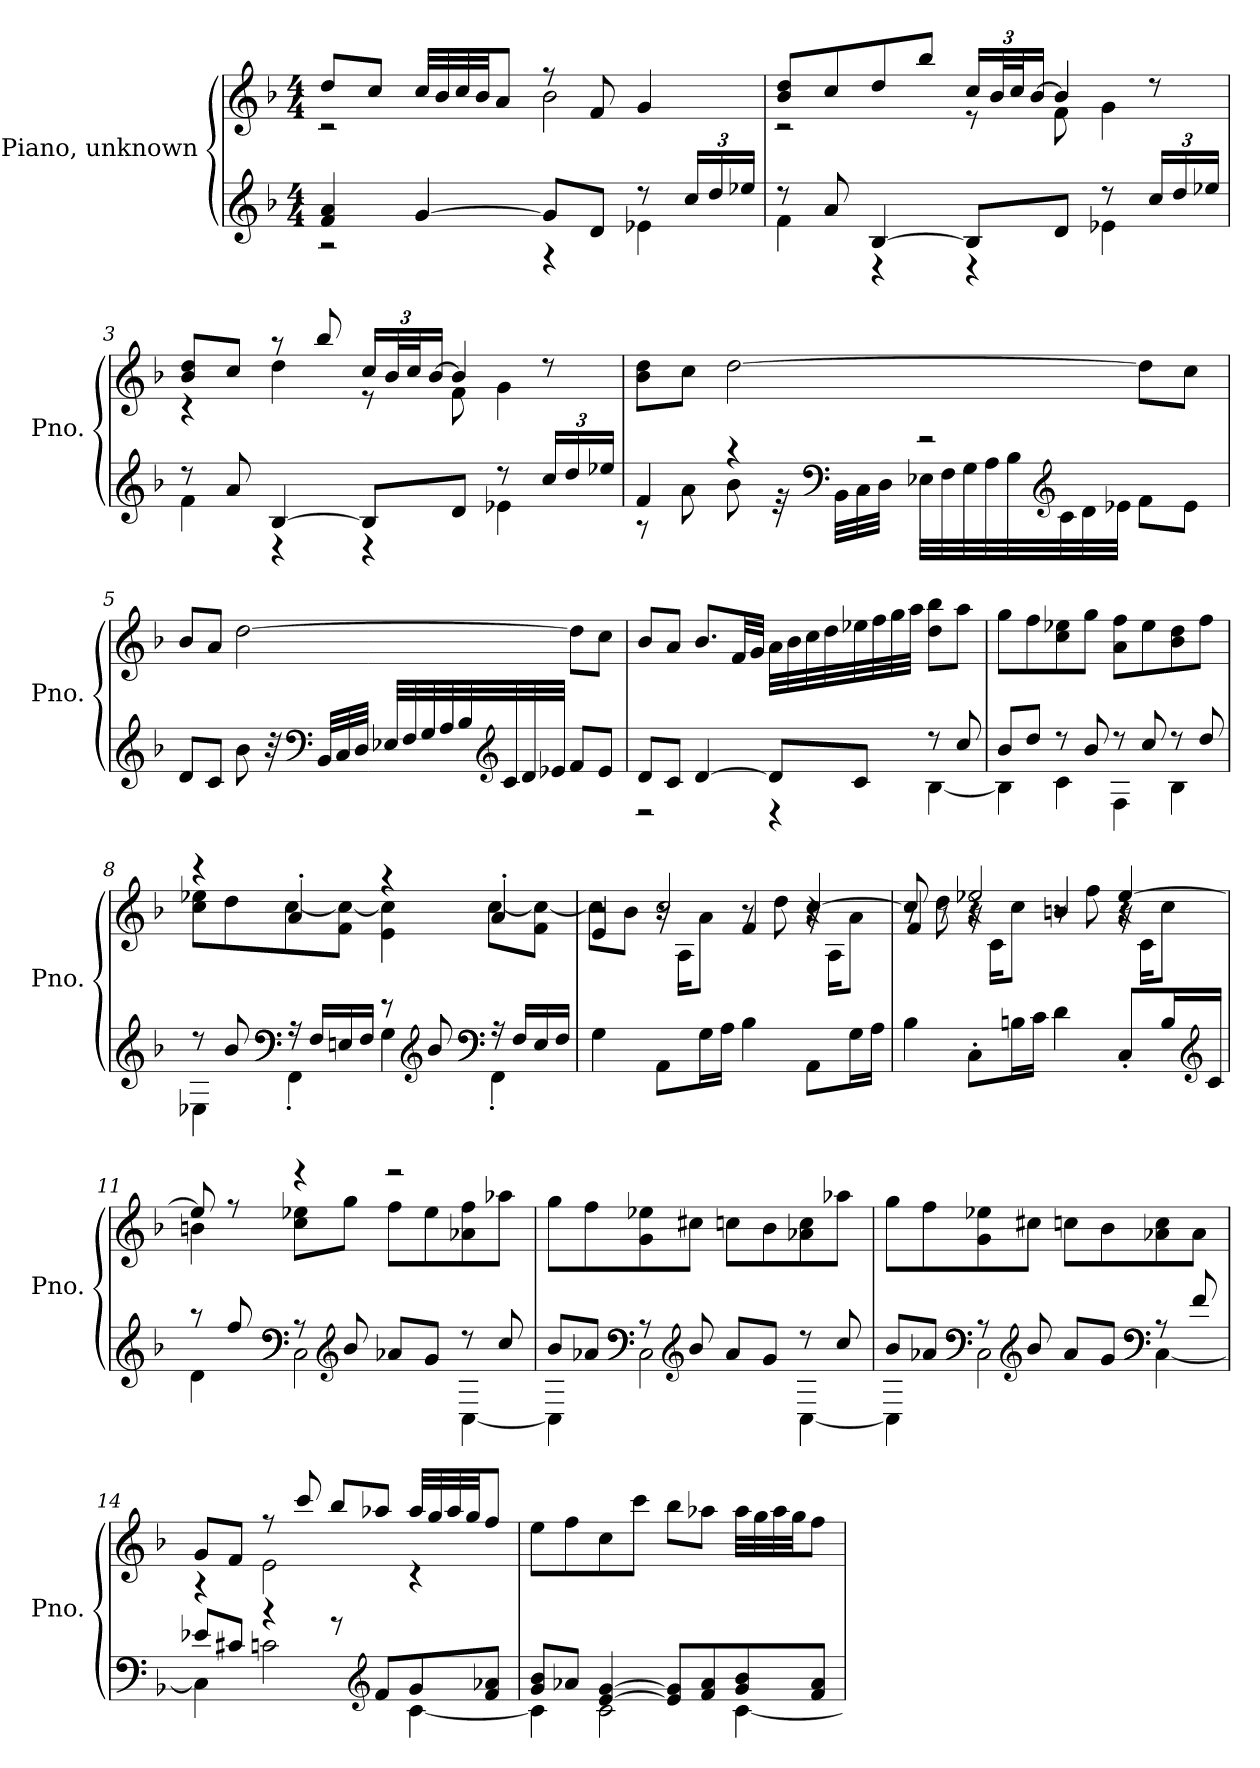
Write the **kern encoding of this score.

**kern	**kern
*part1	*part1
*staff2	*staff1
*I"Piano, unknown	*
*I'Pno.	*
*clefG2	*clefG2
*k[b-]	*k[b-]
*M4/4	*M4/4
*MM120	*MM120
=1	=1
*^	*^
4f/ 4a/	2r	8dd/L	2r
.	.	8cc/J	.
[4g/	.	32cc/LLL	.
.	.	32b-/	.
.	.	32cc/	.
.	.	32b-/JJ	.
.	.	8a/J	.
8g/L]	4r	8r	2b-\
8d/J	.	8f/	.
8r	4e-X\	4g/	.
*Xbrackettup	*	*	*
24cc/LL	.	.	.
24dd/	.	.	.
24ee-X/JJ	.	.	.
=2	=2	=2	=2
8r	4f\	8b-/ 8dd/L	2r
8a/	.	8cc/	.
[4B-/	4r	8dd/	.
.	.	8bb-/J	.
*	*	*Xbrackettup	*
8B-/L]	4r	24cc/LL	8r
.	.	48b-/L	.
.	.	48cc/J	.
.	.	[24b-/JJ	.
8d/J	.	4b-/]	8f\
8r	4e-X\	.	4g\
24cc/LL	.	8r	.
24dd/	.	.	.
24ee-X/JJ	.	.	.
!!LO:LB:g=z	!!
=3	=3	=3	=3
8r	4f\	8b-/ 8dd/L	4r
8a/	.	8cc/J	.
[4B-/	4r	8r	4dd\
.	.	8bb-/	.
8B-/L]	4r	24cc/LL	8r
.	.	48b-/L	.
.	.	48cc/J	.
.	.	[24b-/JJ	.
8d/J	.	4b-/]	8f\
8r	4e-X\	.	4g\
24cc/LL	.	8r	.
24dd/	.	.	.
24ee-X/JJ	.	.	.
*	*	*v	*v
=4	=4	=4
4f/	8r	8b-\ 8dd\L
.	8a\	8cc\J
4r	8b-\	[2dd\
.	32r	.
*clefF4	*	*
.	32BB-\LLL	.
.	32C\	.
.	32D\JJJ	.
2r	32E-X\LLL	.
.	32F\	.
.	32G\	.
.	32A\	.
.	32B-\	.
*clefG2	*	*
.	32c\	.
.	32d\	.
.	32e-X\JJJ	.
.	8f\L	8dd\L]
.	8e-\J	8cc\J
*v	*v	*
!!LO:LB:g=z
=5	=5
8d/L	8b-/L
8c/J	8a/J
8b-\	[2dd\
32r	.
*clefF4	*
32BB-/LLL	.
32C/	.
32D/JJJ	.
32E-X/LLL	.
32F/	.
32G/	.
32A/	.
32B-/	.
*clefG2	*
32c/	.
32d/	.
32e-X/JJJ	.
8f/L	8dd\L]
8e-/J	8cc\J
=6	=6
*^	*
8d/L	2r	8b-/L
8c/J	.	8a/J
[4d/	.	8.b-/L
.	.	32f/LL
.	.	32g/JJJ
8d/L]	4r	32a\LLL
.	.	32b-\
.	.	32cc\
.	.	32dd\
8c/J	.	32ee-X\
.	.	32ff\
.	.	32gg\
.	.	32aa\JJJ
8r	[4B-\	8dd\ 8bb-\L
8cc/	.	8aa\J
!!LO:LB:g=z
=7	=7	=7
8b-/L	4B-\]	8gg\L
8dd/J	.	8ff\
8r	4c\	8cc\ 8ee-X\
8b-/	.	8gg\J
8r	4F\	8a\ 8ff\L
8cc/	.	8ee-\
8r	4B-\	8b-\ 8dd\
8dd/	.	8ff\J
=8	=8	=8
*	*	*^
8r	4E-X\	4r	8cc\ 8ee-X\L
8b-/	.	.	8dd\
*clefF4	*	*	*
16r	4FF'\	4a'/	[8cc\
16F/LL	.	.	.
16En/	.	.	8f\ 8cc\_J
16F/JJ	.	.	.
8r	4G\	4r	4e\ 4cc\]
*clefG2	*	*	*
8b-/	.	.	.
*clefF4	*	*	*
16r	4FF'\	4a'/	[8cc\L
16F/LL	.	.	.
16E/	.	.	8f\ 8cc\_J
16F/JJ	.	.	.
*v	*v	*	*
=9	=9	=9
*	*	*^
4G\	4e/	8cc\L]	2r
.	.	8b-\J	.
8AA\L	2cc/	16r	.
.	.	16A\KL	.
16G\L	.	8a\J	.
16A\JJ	.	.	.
4B-\	.	8r	4f/
.	.	8dd\	.
8AA\L	[4cc/	16r	4r
.	.	16A\KL	.
16G\L	.	8a\J	.
16A\JJ	.	.	.
!!LO:LB:g=z	!!	!!
=10	=10	=10	=10
4B-\	8cc/]	8r	4f/
.	8r	8dd\	.
8C'\L	2ee-X/	16r	4r
.	.	16c\KL	.
16Bn\L	.	8cc\J	.
16c\JJ	.	.	.
4d\	.	8r	4bn/
.	.	8ff\	.
8C'/L	[4ee-/	16r	4r
.	.	16c\KL	.
16B/L	.	8cc\J	.
*clefG2	*	*	*
16c/JJ	.	.	.
*	*	*v	*v
=11	=11	=11
*^	*	*
8r	4d\	8ee-/]	4bn\
8ff/	.	8r	.
*clefF4	*	*	*
8r	2C\	4r	8cc\ 8ee-X\L
*clefG2	*	*	*
8b-/	.	.	8gg\J
8a-X/L	.	2r	8ff\L
8g/J	.	.	8ee-\
8r	[4C\	.	8a-X\ 8ff\
8cc/	.	.	8aa-X\J
*	*	*v	*v
!!LO:LB:g=z
=12	=12	=12
8b-/L	4C\]	8gg\L
8a-X/J	.	8ff\
*clefF4	*	*
8r	2C\	8g\ 8ee-X\
*clefG2	*	*
8b-/	.	8cc#X\J
8a-/L	.	8ccn\L
8g/J	.	8b-\
8r	[4C\	8a-X\ 8cc\
8cc/	.	8aa-X\J
=13	=13	=13
8b-/L	4C\]	8gg\L
8a-X/J	.	8ff\
*clefF4	*	*
8r	2C\	8g\ 8ee-X\
*clefG2	*	*
8b-/	.	8cc#X\J
8a-/L	.	8ccn\L
8g/J	.	8b-\
*clefF4	*	*
8r	[4C\	8a-X\ 8cc\
8f/	.	8a-\J
!!LO:PB:g=z
=14	=14	=14
*	*	*^
8e-X/L	4C\]	8g/L	4r
8c#X/J	.	8f/J	.
4r	2cn\	8r	2e\
.	.	8ccc/	.
8r	.	8bb-/L	.
*clefG2	*	*	*
8f/L	.	8aa-X/J	.
8g/	[4c\	32aa-/LLL	4r
.	.	32gg/	.
.	.	32aa-/	.
.	.	32gg/JJ	.
8f/ 8a-X/J	.	8ff/J	.
*	*	*v	*v
=15	=15	=15
8g/ 8b-/L	4c\]	8ee\L
8a-X/J	.	8ff\
[4e/ [4g/	2c\	8cc\
.	.	8ccc\J
8e/] 8g/]L	.	8bb-\L
8f/ 8a-/	.	8aa-X\J
8g/ 8b-/	[4c\	32aa-\LLL
.	.	32gg\
.	.	32aa-\
.	.	32gg\JJ
8f/ 8a-/J	.	8ff\J
*v	*v	*
=	=
*-	*-
